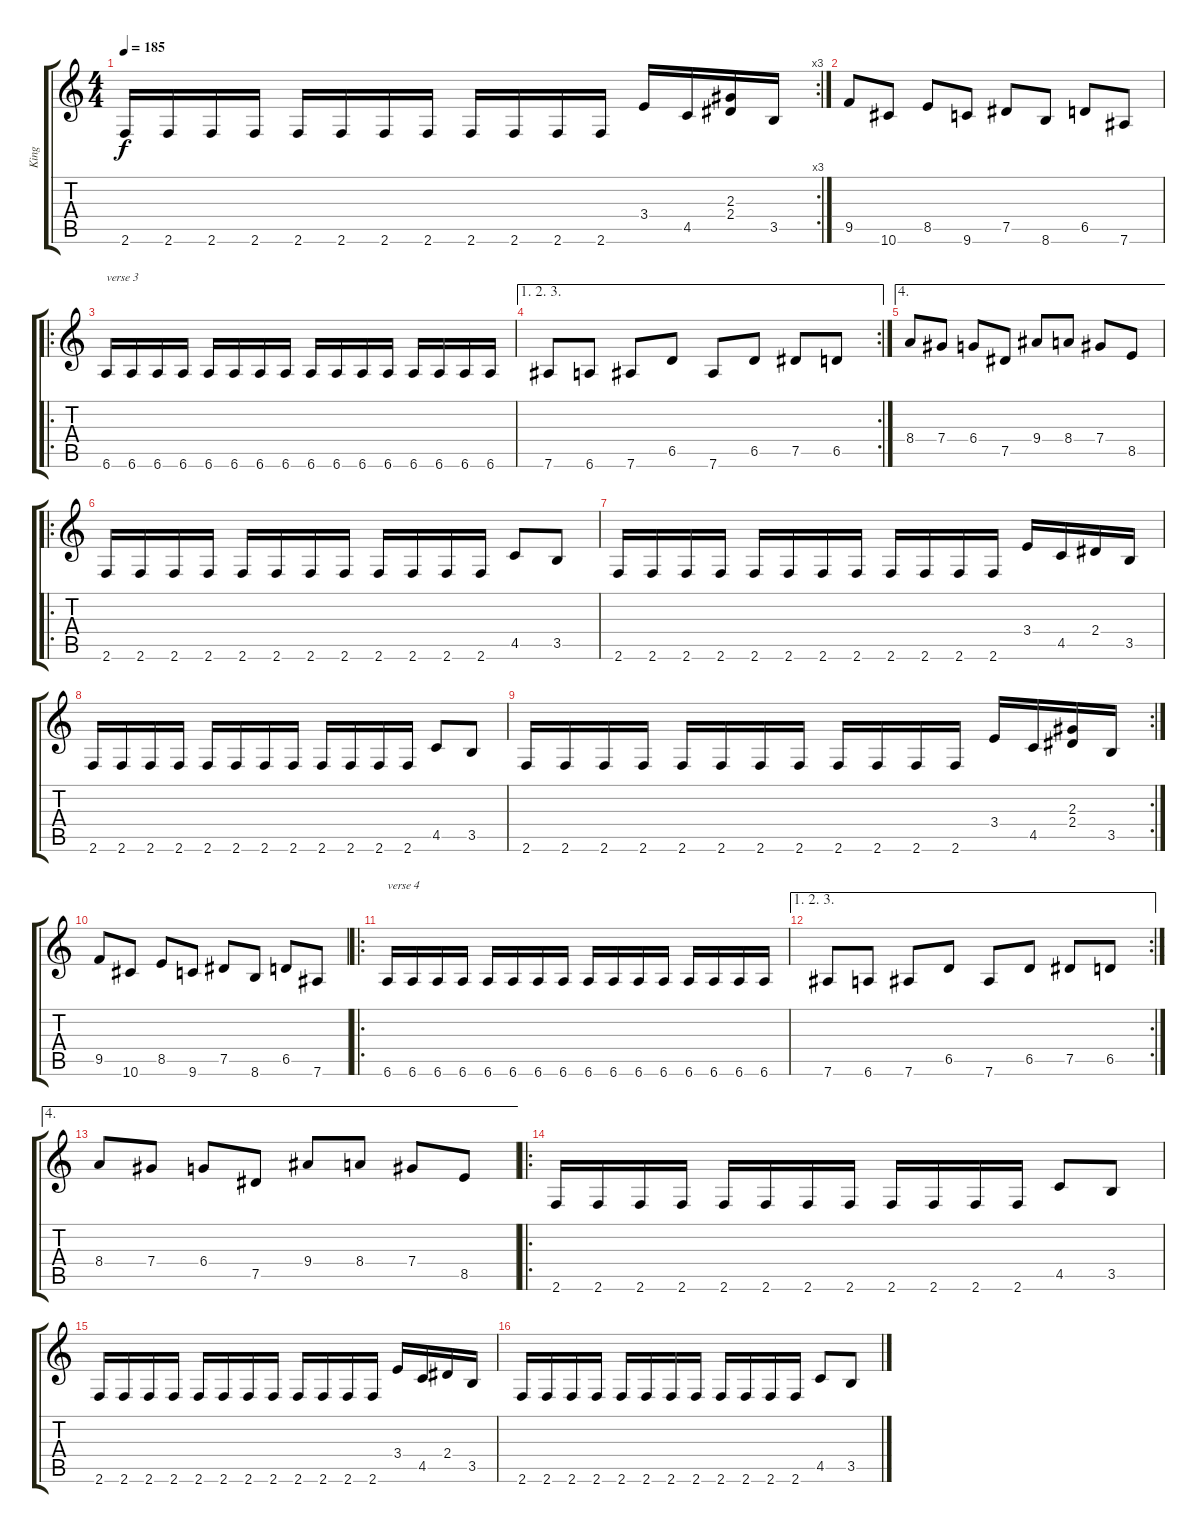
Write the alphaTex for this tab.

\track ("King" "King") {instrument distortionguitar}
\staff {score tabs}
\tuning (Eb4 Bb3 Gb3 Db3 Ab2 Eb2) {hide}
\rc 3
\ts (4 4)
\tempo 185
\clef g2
\ks c
2.6.16{dy f} 2.6.16 2.6.16 2.6.16 2.6.16 2.6.16 2.6.16 2.6.16 2.6.16 2.6.16 2.6.16 2.6.16 3.4.16 4.5.16 (2.3 2.4).16 3.5.16 |
9.5.8 10.6.8 8.5.8 9.6.8 7.5.8 8.6.8 6.5.8 7.6.8 |
\ro
6.6.16{txt "verse 3"} 6.6.16 6.6.16 6.6.16 6.6.16 6.6.16 6.6.16 6.6.16 6.6.16 6.6.16 6.6.16 6.6.16 6.6.16 6.6.16 6.6.16 6.6.16 |
\ae (1 2 3)
\rc 2
7.6.8 6.6.8 7.6.8 6.5.8 7.6.8 6.5.8 7.5.8 6.5.8 |
\ae 4
8.4.8 7.4.8 6.4.8 7.5.8 9.4.8 8.4.8 7.4.8 8.5.8 |
\ro
2.6.16 2.6.16 2.6.16 2.6.16 2.6.16 2.6.16 2.6.16 2.6.16 2.6.16 2.6.16 2.6.16 2.6.16 4.5.8 3.5.8 |
2.6.16 2.6.16 2.6.16 2.6.16 2.6.16 2.6.16 2.6.16 2.6.16 2.6.16 2.6.16 2.6.16 2.6.16 3.4.16 4.5.16 2.4.16 3.5.16 |
2.6.16 2.6.16 2.6.16 2.6.16 2.6.16 2.6.16 2.6.16 2.6.16 2.6.16 2.6.16 2.6.16 2.6.16 4.5.8 3.5.8 |
\rc 2
2.6.16 2.6.16 2.6.16 2.6.16 2.6.16 2.6.16 2.6.16 2.6.16 2.6.16 2.6.16 2.6.16 2.6.16 3.4.16 4.5.16 (2.3 2.4).16 3.5.16 |
9.5.8 10.6.8 8.5.8 9.6.8 7.5.8 8.6.8 6.5.8 7.6.8 |
\ro
6.6.16{txt "verse 4"} 6.6.16 6.6.16 6.6.16 6.6.16 6.6.16 6.6.16 6.6.16 6.6.16 6.6.16 6.6.16 6.6.16 6.6.16 6.6.16 6.6.16 6.6.16 |
\ae (1 2 3)
\rc 2
7.6.8 6.6.8 7.6.8 6.5.8 7.6.8 6.5.8 7.5.8 6.5.8 |
\ae 4
8.4.8 7.4.8 6.4.8 7.5.8 9.4.8 8.4.8 7.4.8 8.5.8 |
\ro
2.6.16 2.6.16 2.6.16 2.6.16 2.6.16 2.6.16 2.6.16 2.6.16 2.6.16 2.6.16 2.6.16 2.6.16 4.5.8 3.5.8 |
2.6.16 2.6.16 2.6.16 2.6.16 2.6.16 2.6.16 2.6.16 2.6.16 2.6.16 2.6.16 2.6.16 2.6.16 3.4.16 4.5.16 2.4.16 3.5.16 |
2.6.16 2.6.16 2.6.16 2.6.16 2.6.16 2.6.16 2.6.16 2.6.16 2.6.16 2.6.16 2.6.16 2.6.16 4.5.8 3.5.8
